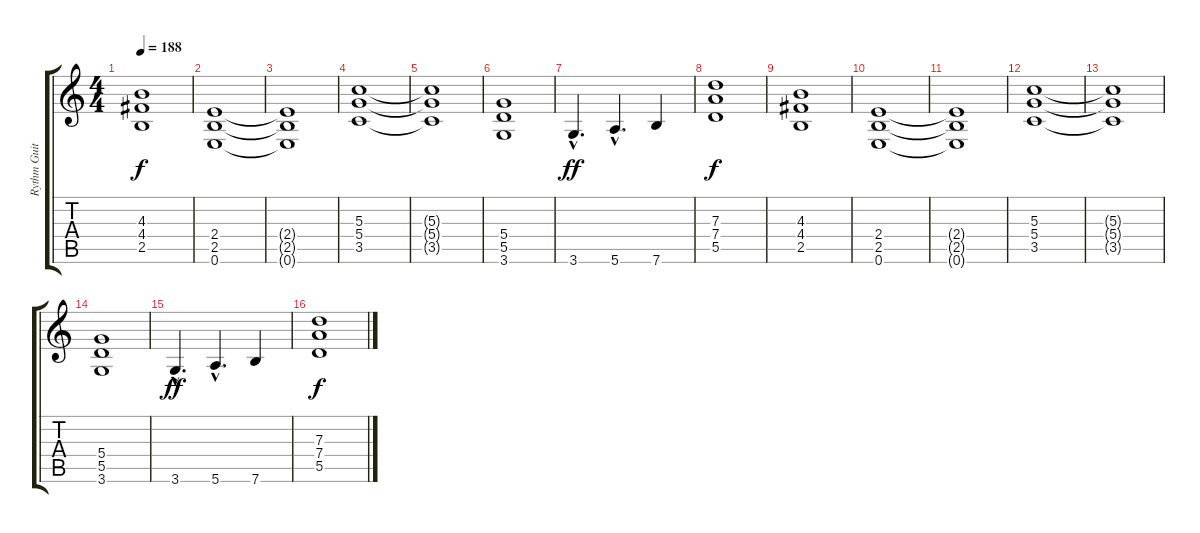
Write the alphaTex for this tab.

\track ("Rythm Guitar 2" "Rythm Guit") {instrument distortionguitar}
\staff {score tabs}
\tuning (E4 B3 G3 D3 A2 E2) {hide}
\ts (4 4)
\tempo 188
\clef g2
\ks c
(4.3 4.4 2.5).1{dy f} |
(2.4 2.5 0.6).1 |
(2.4{t} 2.5{t} 0.6{t}).1 |
(5.3 5.4 3.5).1 |
(5.3{t} 5.4{t} 3.5{t}).1 |
(5.4 5.5 3.6).1 |
3.6{hac}.4{d dy ff} 5.6{hac}.4{d} 7.6.4 |
(7.3 7.4 5.5).1{dy f} |
(4.3 4.4 2.5).1 |
(2.4 2.5 0.6).1 |
(2.4{t} 2.5{t} 0.6{t}).1 |
(5.3 5.4 3.5).1 |
(5.3{t} 5.4{t} 3.5{t}).1 |
(5.4 5.5 3.6).1 |
3.6{hac}.4{d dy ff} 5.6{hac}.4{d} 7.6.4 |
(7.3 7.4 5.5).1{dy f}
